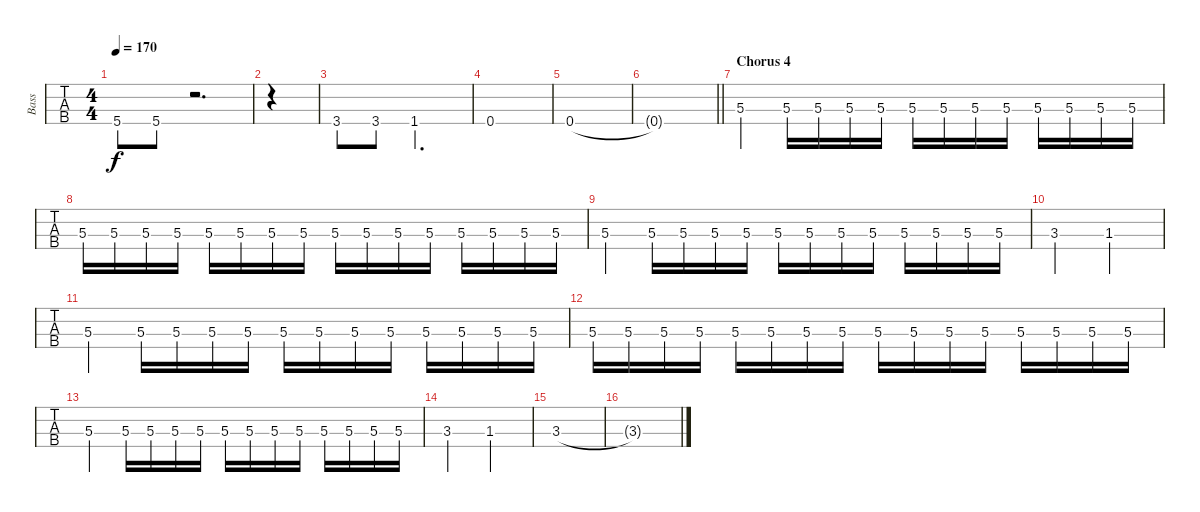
\track ("Bass" "Bass") {instrument electricbassfinger}
\staff {tabs}
\tuning (Gb2 Db2 Ab1 Eb1) {hide}
\ts (4 4)
\tempo 170
\clef f4
\ks c
5.4.8{dy f} 5.4.8 r.2{d} |
|
3.4.8 3.4.8 1.4.2{d} |
0.4.1 |
0.4.1 |
\barLineRight lightlight
0.4{t}.1 |
\section ("" "Chorus 4")
5.3.4 5.3.16 5.3.16 5.3.16 5.3.16 5.3.16 5.3.16 5.3.16 5.3.16 5.3.16 5.3.16 5.3.16 5.3.16 |
5.3.16 5.3.16 5.3.16 5.3.16 5.3.16 5.3.16 5.3.16 5.3.16 5.3.16 5.3.16 5.3.16 5.3.16 5.3.16 5.3.16 5.3.16 5.3.16 |
5.3.4 5.3.16 5.3.16 5.3.16 5.3.16 5.3.16 5.3.16 5.3.16 5.3.16 5.3.16 5.3.16 5.3.16 5.3.16 |
3.3.2 1.3.2 |
5.3.4 5.3.16 5.3.16 5.3.16 5.3.16 5.3.16 5.3.16 5.3.16 5.3.16 5.3.16 5.3.16 5.3.16 5.3.16 |
5.3.16 5.3.16 5.3.16 5.3.16 5.3.16 5.3.16 5.3.16 5.3.16 5.3.16 5.3.16 5.3.16 5.3.16 5.3.16 5.3.16 5.3.16 5.3.16 |
5.3.4 5.3.16 5.3.16 5.3.16 5.3.16 5.3.16 5.3.16 5.3.16 5.3.16 5.3.16 5.3.16 5.3.16 5.3.16 |
3.3.2 1.3.2 |
3.3.1 |
3.3{t}.1
